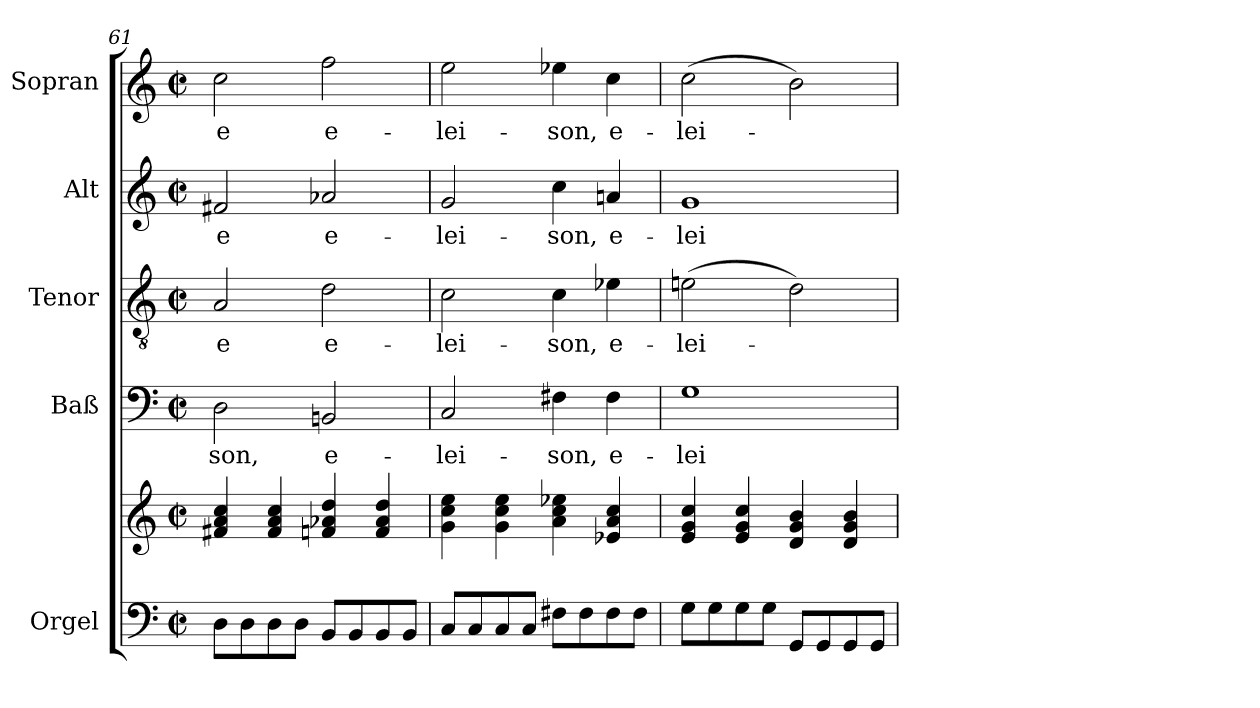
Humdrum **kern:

**kern	**kern	**kern	**text	**kern	**text	**kern	**text	**kern	**text
*part5	*part5	*part4	*part4	*part3	*part3	*part2	*part2	*part1	*part1
*staff6	*staff5	*staff4	*staff4	*staff3	*staff3	*staff2	*staff2	*staff1	*staff1
*I"Orgel	*	*I"Baß	*	*I"Tenor	*	*I"Alt	*	*I"Sopran	*
!!LO:LB:g=z
*clefF4	*clefG2	*clefF4	*	*clefGv2	*	*clefG2	*	*clefG2	*
*k[]	*k[]	*k[]	*	*k[]	*	*k[]	*	*k[]	*
*C:	*C:	*C:	*	*C:	*	*C:	*	*C:	*
*M2/2	*M2/2	*M2/2	*	*M2/2	*	*M2/2	*	*M2/2	*
*met(c|)	*met(c|)	*met(c|)	*	*met(c|)	*	*met(c|)	*	*met(c|)	*
=61	=61	=61	=61	=61	=61	=61	=61	=61	=61
!	!	!	!LO:LY:b	!	!LO:LY:b	!	!LO:LY:b	!	!LO:LY:b
8D\L	4f#X/ 4a/ 4cc/	2D\	-son,	2A/	-e	2f#X/	-e	2cc\	-e
8D\	.	.	.	.	.	.	.	.	.
8D\	4f#/ 4a/ 4cc/	.	.	.	.	.	.	.	.
8D\J	.	.	.	.	.	.	.	.	.
!	!	!	!LO:LY:b	!	!LO:LY:b	!	!LO:LY:b	!	!LO:LY:b
8BB/L	4fn/ 4a-X/ 4dd/	2BBn/	e-	2d\	e-	2a-X/	e-	2ff\	e-
8BB/	.	.	.	.	.	.	.	.	.
8BB/	4f/ 4a-/ 4dd/	.	.	.	.	.	.	.	.
8BB/J	.	.	.	.	.	.	.	.	.
=62	=62	=62	=62	=62	=62	=62	=62	=62	=62
!	!	!	!LO:LY:b	!	!LO:LY:b	!	!LO:LY:b	!	!LO:LY:b
8C/L	4g\ 4cc\ 4ee\	2C/	-lei-	2c\	-lei-	2g/	-lei-	2ee\	-lei-
8C/	.	.	.	.	.	.	.	.	.
8C/	4g\ 4cc\ 4ee\	.	.	.	.	.	.	.	.
8C/J	.	.	.	.	.	.	.	.	.
!	!	!	!LO:LY:b	!	!LO:LY:b	!	!LO:LY:b	!	!LO:LY:b
8F#X\L	4a\ 4cc\ 4ee-X\	4F#X\	-son,	4c\	-son,	4cc\	-son,	4ee-X\	-son,
8F#\	.	.	.	.	.	.	.	.	.
!	!	!	!LO:LY:b	!	!LO:LY:b	!	!LO:LY:b	!	!LO:LY:b
8F#\	4e-X/ 4a/ 4cc/	4F#\	e-	4e-X\	e-	4an/	e-	4cc\	e-
8F#\J	.	.	.	.	.	.	.	.	.
=63	=63	=63	=63	=63	=63	=63	=63	=63	=63
!	!	!	!LO:LY:b	!	!LO:LY:b	!	!LO:LY:b	!	!LO:LY:b
8G\L	4e/ 4g/ 4cc/	1G	-lei-	(>2en\	-lei-	1g	-lei-	(>2cc\	-lei-
8G\	.	.	.	.	.	.	.	.	.
8G\	4e/ 4g/ 4cc/	.	.	.	.	.	.	.	.
8G\J	.	.	.	.	.	.	.	.	.
8GG/L	4d/ 4g/ 4b/	.	.	2d\)	.	.	.	2b\)	.
8GG/	.	.	.	.	.	.	.	.	.
8GG/	4d/ 4g/ 4b/	.	.	.	.	.	.	.	.
8GG/J	.	.	.	.	.	.	.	.	.
=	=	=	=	=	=	=	=	=	=
*-	*-	*-	*-	*-	*-	*-	*-	*-	*-
